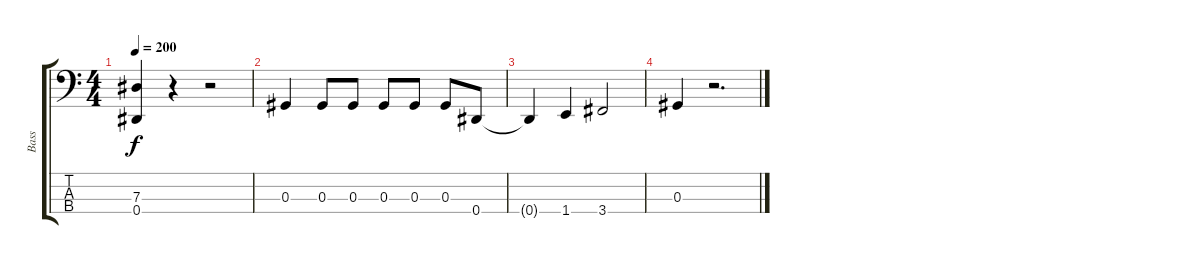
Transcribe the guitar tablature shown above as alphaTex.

\track ("Bass" "Bass") {instrument electricbassfinger}
\staff {score tabs}
\tuning (Gb2 Db2 Ab1 Eb1) {hide}
\ts (4 4)
\tempo 200
\clef f4
\ks c
(7.3 0.4).4{dy f} r.4 r.2 |
0.3.4 0.3.8 0.3.8 0.3.8 0.3.8 0.3.8 0.4.8 |
0.4{t}.4 1.4.4 3.4.2 |
0.3.4 r.2{d}
